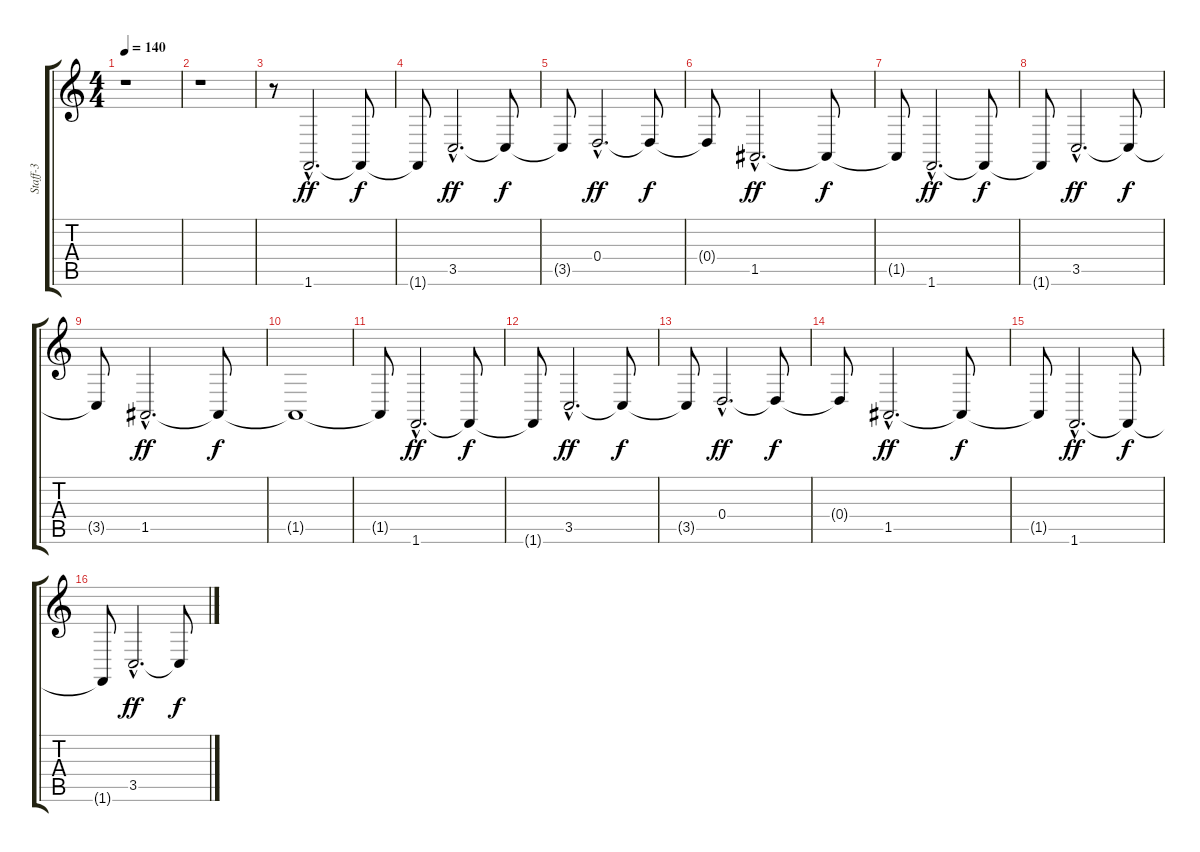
\track ("Staff-3" "Staff-3") {instrument cello}
\staff {score tabs}
\tuning (E4 B3 G3 D3 A2 E2) {hide}
\ts (4 4)
\tempo 140
\clef g2
\ks c
r.1{dy f} |
r.1 |
r.8 1.6{hac}.2{d dy ff volume 8} 1.6{t}.8{dy f} |
1.6{t}.8 3.5{hac}.2{d dy ff volume 8} 3.5{t}.8{dy f} |
3.5{t}.8 0.4{hac}.2{d dy ff volume 8} 0.4{t}.8{dy f} |
0.4{t}.8 1.5{hac}.2{d dy ff volume 8} 1.5{t}.8{dy f} |
1.5{t}.8 1.6{hac}.2{d dy ff volume 8} 1.6{t}.8{dy f} |
1.6{t}.8 3.5{hac}.2{d dy ff volume 8} 3.5{t}.8{dy f} |
3.5{t}.8 1.5{hac}.2{d dy ff volume 8} 1.5{t}.8{dy f} |
1.5{t}.1 |
1.5{t}.8 1.6{hac}.2{d dy ff volume 16} 1.6{t}.8{dy f} |
1.6{t}.8 3.5{hac}.2{d dy ff} 3.5{t}.8{dy f} |
3.5{t}.8 0.4{hac}.2{d dy ff} 0.4{t}.8{dy f} |
0.4{t}.8 1.5{hac}.2{d dy ff} 1.5{t}.8{dy f} |
1.5{t}.8 1.6{hac}.2{d dy ff} 1.6{t}.8{dy f} |
1.6{t}.8 3.5{hac}.2{d dy ff} 3.5{t}.8{dy f}
